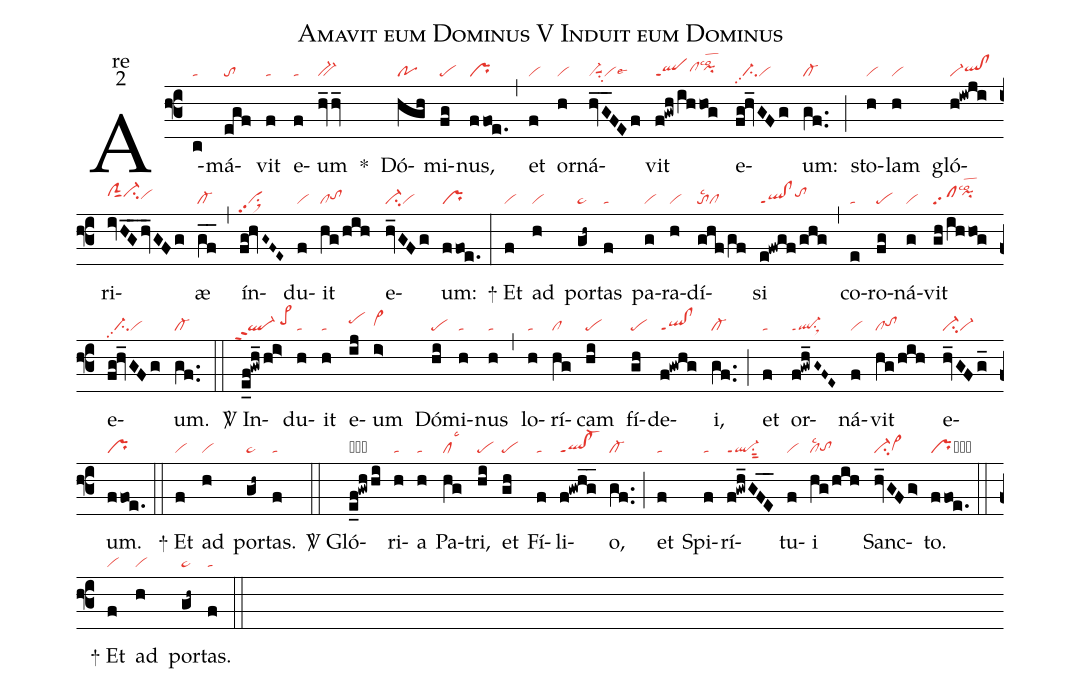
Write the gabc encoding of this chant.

name:Amavit eum Dominus V Induit eum Dominus;
office-part:re;
mode:2;
nabc-lines:1;
%%
(f3) A(c|ta)má(egf|to)vit(f|ta) e(f|ta)um(hv_hv_|bv-) <sp>*</sp>() Dó(hgh|po)mi(fg|pe)nus,(ffoe.|pr) (,) et(f|vi) or(h|vi)ná(hv_G_FEf|vi-suu1su2vilse6)vit(f!gwh/ihhog|qlppt1clhhpihhlsco2) e(fg!hv_GFg|//ci-pp2vi)um:(gf..|cl-) (;) sto(h|vi)lam(h|vi) gló(h!iwji|vi-qlhh!clhh)ri(ivHG__hv_GFg|clShisut1ci-hivihh)æ(gf__|cl-) (,) ín(fg!hvG~F~E~|ci>pp2)du(f|vi)it(hg/hih|cltohh) e(hv_GFg|ci-vi)um:(ffoe.|pr) (:)

<sp>+</sp> Et(f|vi) ad(h|vi) por(gh~|pe~)tas(f|ta) pa(g|vi)ra(h|vi)dí(ghf/gf|tolsc2cl)si(e!fwgf/ghg|ql!clppt1tohi) (,) co(e|ta)ro(fg|pe)ná(g|vi)vit(gh/ihhog|clpp2pihilsco2) e(fg!hv_GFg|//ci-pp2vi)um.(gf..|cl-) (::)

<sp>V/</sp> In(e_f!gwh_/hi>|``ql-ppt2/pe>hi)du(h|ta)it(h|ta) e(ij|pehi)um(i>|vi>hh) Dó(hi|pe)mi(h|ta)nus(h|ta) (,) lo(h|ta)rí(hg|cl)cam(hi|pe) fí(gh|pe)de(f!gwhg|ql!clppt1)i,(gf..|cl-) (;) et(f|ta) or(f!gwh_G~F~E~|ql-ppt1su1sux1)ná(f|vi)vit(hg/hih|cltohh) e(hv_GFg_|ci-vi-)um.(ffoe.|pr) (::)

<sp>+</sp> Et(f|vi) ad(h|vi) por(gh~|pe~)tas.(f|ta) (::)

<sp>V/</sp> Gló(e_f!gwh/hi|obqlhgppt2pehj)ri(h|ta)a(h|ta) Pa(hg|cllsc3)tri,(hi|pe) et(gh|pe) Fí(f|ta)li(f!gwhg__|ql!cl-ppt1)o,(gf..|cl-) (;) et(f|ta) Spi(f|ta)rí(f!gwh_GFE__|ql-ppt1su1sut2)tu(f|vi)i(hg/hih|cllsc2tohg) Sanc(hv_GFg>|ci-vi>hg)to.(ffoe.|prcb) (::)

<sp>+</sp> Et(f|vi) ad(h|vi) por(gh~|pe~)tas.(f|ta) (::)
